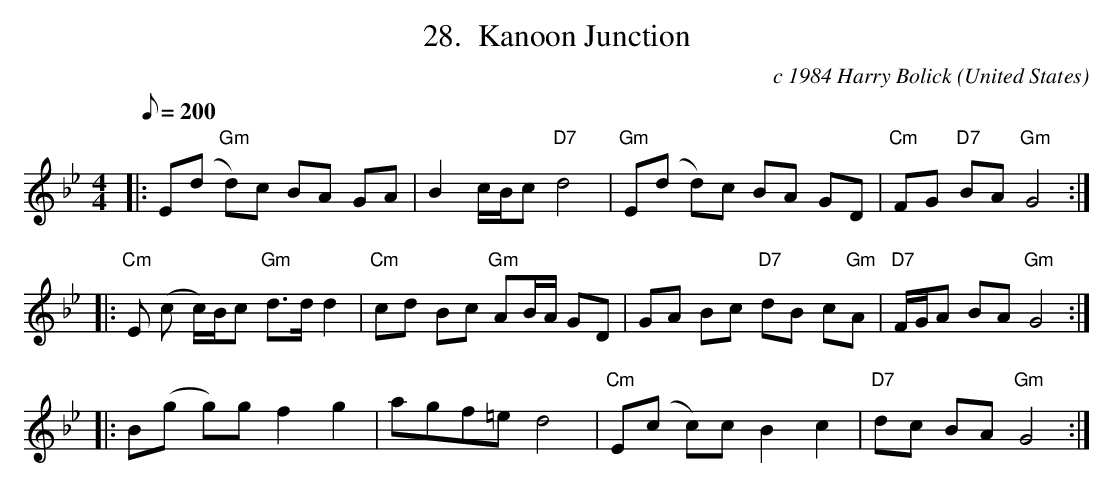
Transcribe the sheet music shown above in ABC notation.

X:1
T:28.  Kanoon Junction
C:c 1984 Harry Bolick
O:United States
M:4/4
L:1/8
Q:200
K:Gm
 |: E(d "Gm"d)c BA GA|B2c/2B/2c "D7"d4| "Gm"E(d d)c BA GD|"Cm" FG "D7"BA "Gm" G4 :|
|: "Cm" E (c c/2)B/2c "Gm" d>d d2| "Cm"cd Bc "Gm"AB/2A/2 GD|GA Bc "D7"dB c"Gm"A | "D7"F/2G/2A BA "Gm" G4 :|
|:B(g g)gf2 g2|agf=e d4|"Cm"E(c c)c B2c2| "D7" dc BA "Gm" G4:|
